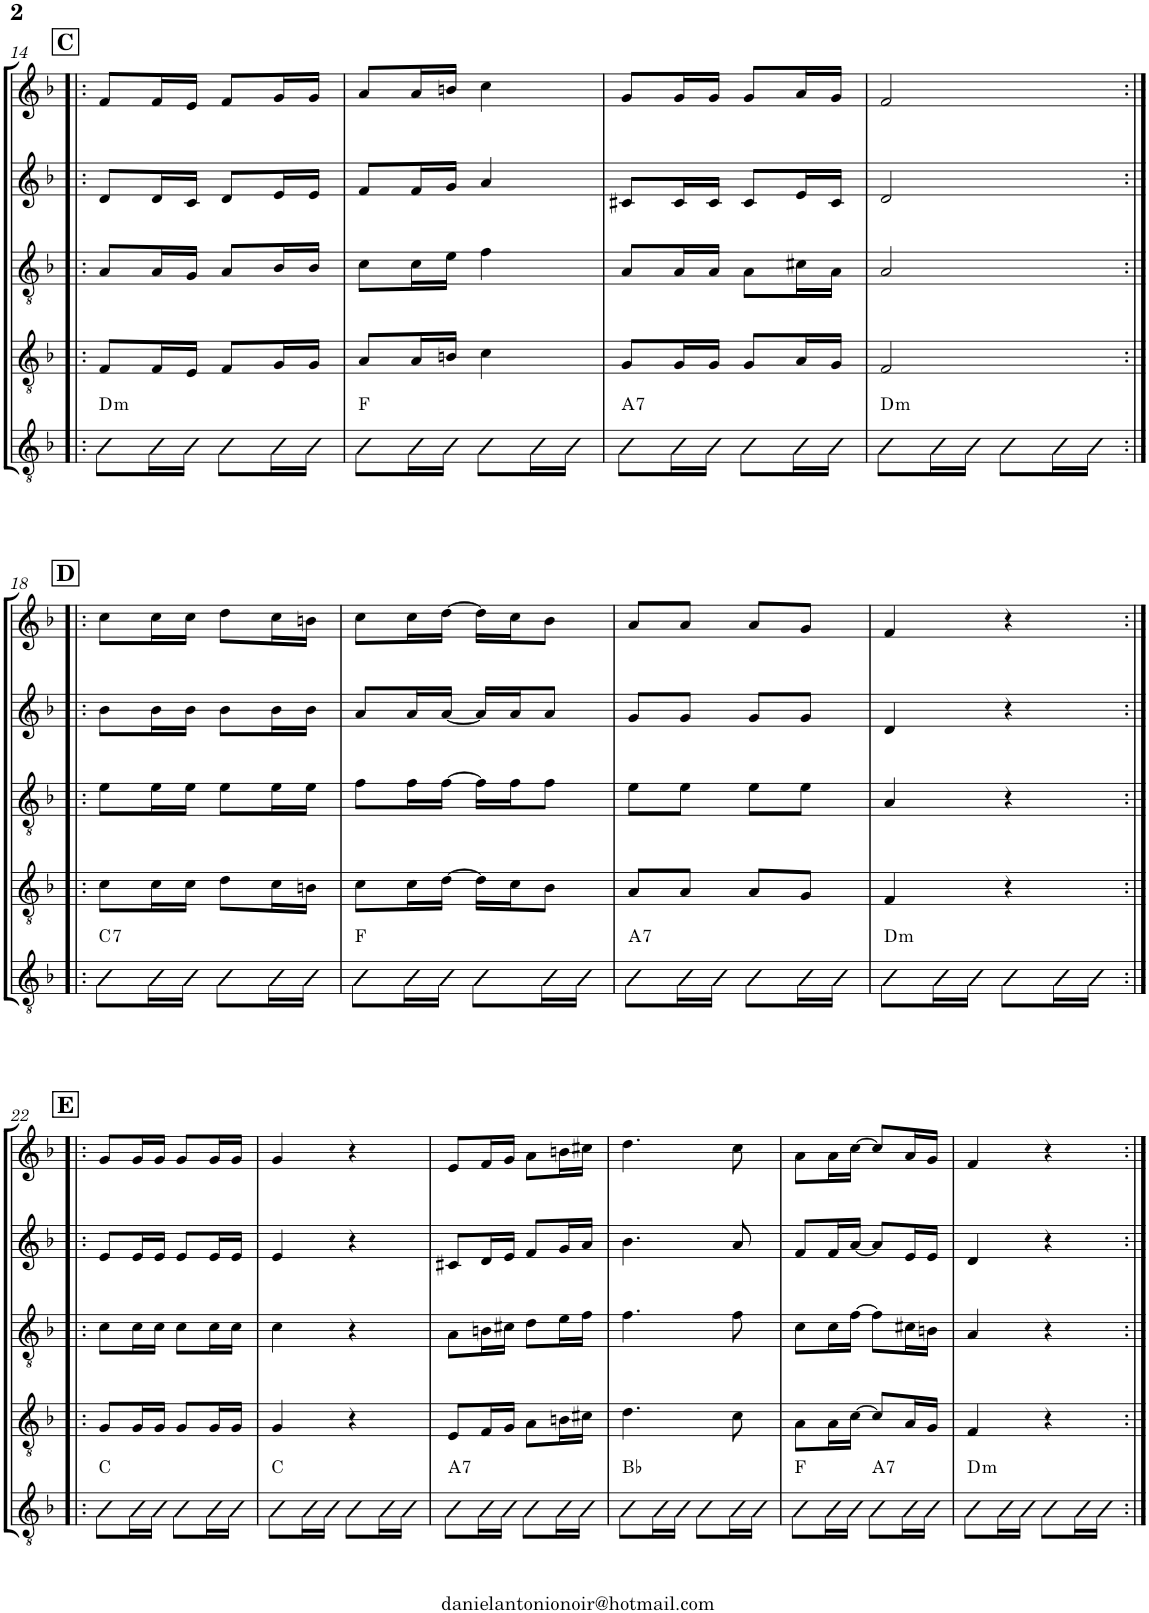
**kern	**harte	**kern	**kern	**kern	**kern
*part5	*part5	*part4	*part3	*part2	*part1
*staff5	*	*staff4	*staff3	*staff2	*staff1
*I"Guitarra rítmica	*	*I"Guitarra 2	*I"Guitarra 1	*I"Flauta 2	*I"Flauta 1
*	*	*	*	*I'Fl	*I'Fl
!!LO:PB:g=z
*clefGv2	*	*clefGv2	*clefGv2	*clefG2	*clefG2
*k[b-]	*	*k[b-]	*k[b-]	*k[b-]	*k[b-]
*M2/4	*	*M2/4	*M2/4	*M2/4	*M2/4
!!LO:REH:place=s1:a:B:cj:fs=14:t=C
=14!|:	=14!|:	=14!|:	=14!|:	=14!|:	=14!|:
!	!LO:H:kt=m	!	!	!	!
8B-\L	D:min	8F/L	8A/L	8d/L	8f/L
16B-\L	.	16F/L	16A/L	16d/L	16f/L
16B-\JJ	.	16E/JJ	16G/JJ	16c/JJ	16e/JJ
8B-\L	.	8F/L	8A/L	8d/L	8f/L
16B-\L	.	16G/L	16B-/L	16e/L	16g/L
16B-\JJ	.	16G/JJ	16B-/JJ	16e/JJ	16g/JJ
=15	=15	=15	=15	=15	=15
8B-\L	F:maj	8A/L	8c\L	8f/L	8a/L
16B-\L	.	16A/L	16c\L	16f/L	16a/L
16B-\JJ	.	16Bn/JJ	16e\JJ	16g/JJ	16bn/JJ
8B-\L	.	4c\	4f\	4a/	4cc\
16B-\L	.	.	.	.	.
16B-\JJ	.	.	.	.	.
=16	=16	=16	=16	=16	=16
!	!LO:H:kt=7	!	!	!	!
8B-\L	A:7	8G/L	8A/L	8c#X/L	8g/L
16B-\L	.	16G/L	16A/L	16c#/L	16g/L
16B-\JJ	.	16G/JJ	16A/JJ	16c#/JJ	16g/JJ
8B-\L	.	8G/L	8A\L	8c#/L	8g/L
16B-\L	.	16A/L	16c#X\L	16e/L	16a/L
16B-\JJ	.	16G/JJ	16A\JJ	16c#/JJ	16g/JJ
=17	=17	=17	=17	=17	=17
!	!LO:H:kt=m	!	!	!	!
8B-\L	D:min	2F/	2A/	2d/	2f/
16B-\L	.	.	.	.	.
16B-\JJ	.	.	.	.	.
8B-\L	.	.	.	.	.
16B-\L	.	.	.	.	.
16B-\JJ	.	.	.	.	.
!!LO:LB:g=z
!!LO:REH:place=s1:a:B:cj:fs=14:t=D
=18:|!|:	=18:|!|:	=18:|!|:	=18:|!|:	=18:|!|:	=18:|!|:
!	!LO:H:kt=7	!	!	!	!
8B-\L	C:7	8c\L	8e\L	8b-\L	8cc\L
16B-\L	.	16c\L	16e\L	16b-\L	16cc\L
16B-\JJ	.	16c\JJ	16e\JJ	16b-\JJ	16cc\JJ
8B-\L	.	8d\L	8e\L	8b-\L	8dd\L
16B-\L	.	16c\L	16e\L	16b-\L	16cc\L
16B-\JJ	.	16Bn\JJ	16e\JJ	16b-\JJ	16bn\JJ
=19	=19	=19	=19	=19	=19
8B-\L	F:maj	8c\L	8f\L	8a/L	8cc\L
16B-\L	.	16c\L	16f\L	16a/L	16cc\L
16B-\JJ	.	[16d\JJ	[16f\JJ	[16a/JJ	[16dd\JJ
8B-\L	.	16d\LL]	16f\LL]	16a/LL]	16dd\LL]
.	.	16c\J	16f\J	16a/J	16cc\J
16B-\L	.	8B-\J	8f\J	8a/J	8b-\J
16B-\JJ	.	.	.	.	.
=20	=20	=20	=20	=20	=20
!	!LO:H:kt=7	!	!	!	!
8B-\L	A:7	8A/L	8e\L	8g/L	8a/L
16B-\L	.	8A/J	8e\J	8g/J	8a/J
16B-\JJ	.	.	.	.	.
8B-\L	.	8A/L	8e\L	8g/L	8a/L
16B-\L	.	8G/J	8e\J	8g/J	8g/J
16B-\JJ	.	.	.	.	.
=21	=21	=21	=21	=21	=21
!	!LO:H:kt=m	!	!	!	!
8B-\L	D:min	4F/	4A/	4d/	4f/
16B-\L	.	.	.	.	.
16B-\JJ	.	.	.	.	.
8B-\L	.	4r	4r	4r	4r
16B-\L	.	.	.	.	.
16B-\JJ	.	.	.	.	.
!!LO:LB:g=z
!!LO:REH:place=s1:a:B:cj:fs=14:t=E
=22:|!|:	=22:|!|:	=22:|!|:	=22:|!|:	=22:|!|:	=22:|!|:
8B-\L	C:maj	8G/L	8c\L	8e/L	8g/L
16B-\L	.	16G/L	16c\L	16e/L	16g/L
16B-\JJ	.	16G/JJ	16c\JJ	16e/JJ	16g/JJ
8B-\L	.	8G/L	8c\L	8e/L	8g/L
16B-\L	.	16G/L	16c\L	16e/L	16g/L
16B-\JJ	.	16G/JJ	16c\JJ	16e/JJ	16g/JJ
=23	=23	=23	=23	=23	=23
8B-\L	C:maj	4G/	4c\	4e/	4g/
16B-\L	.	.	.	.	.
16B-\JJ	.	.	.	.	.
8B-\L	.	4r	4r	4r	4r
16B-\L	.	.	.	.	.
16B-\JJ	.	.	.	.	.
=24	=24	=24	=24	=24	=24
!	!LO:H:kt=7	!	!	!	!
8B-\L	A:7	8E/L	8A\L	8c#X/L	8e/L
16B-\L	.	16F/L	16Bn\L	16d/L	16f/L
16B-\JJ	.	16G/JJ	16c#X\JJ	16e/JJ	16g/JJ
8B-\L	.	8A\L	8d\L	8f/L	8a\L
16B-\L	.	16Bn\L	16e\L	16g/L	16bn\L
16B-\JJ	.	16c#X\JJ	16f\JJ	16a/JJ	16cc#X\JJ
=25	=25	=25	=25	=25	=25
8B-\L	Bb:maj	4.d\	4.f\	4.b-\	4.dd\
16B-\L	.	.	.	.	.
16B-\JJ	.	.	.	.	.
8B-\L	.	.	.	.	.
16B-\L	.	8c\	8f\	8a/	8cc\
16B-\JJ	.	.	.	.	.
=26	=26	=26	=26	=26	=26
8B-\L	F:maj	8A\L	8c\L	8f/L	8a\L
16B-\L	.	16A\L	16c\L	16f/L	16a\L
16B-\JJ	.	[16c\JJ	[16f\JJ	[16a/JJ	[16cc\JJ
!	!LO:H:kt=7	!	!	!	!
8B-\L	A:7	8c/L]	8f\L]	8a/L]	8cc/L]
16B-\L	.	16A/L	16c#X\L	16e/L	16a/L
16B-\JJ	.	16G/JJ	16Bn\JJ	16e/JJ	16g/JJ
=27	=27	=27	=27	=27	=27
!	!LO:H:kt=m	!	!	!	!
8B-\L	D:min	4F/	4A/	4d/	4f/
16B-\L	.	.	.	.	.
16B-\JJ	.	.	.	.	.
8B-\L	.	4r	4r	4r	4r
16B-\L	.	.	.	.	.
16B-\JJ	.	.	.	.	.
=:|!	=:|!	=:|!	=:|!	=:|!	=:|!
*-	*-	*-	*-	*-	*-
